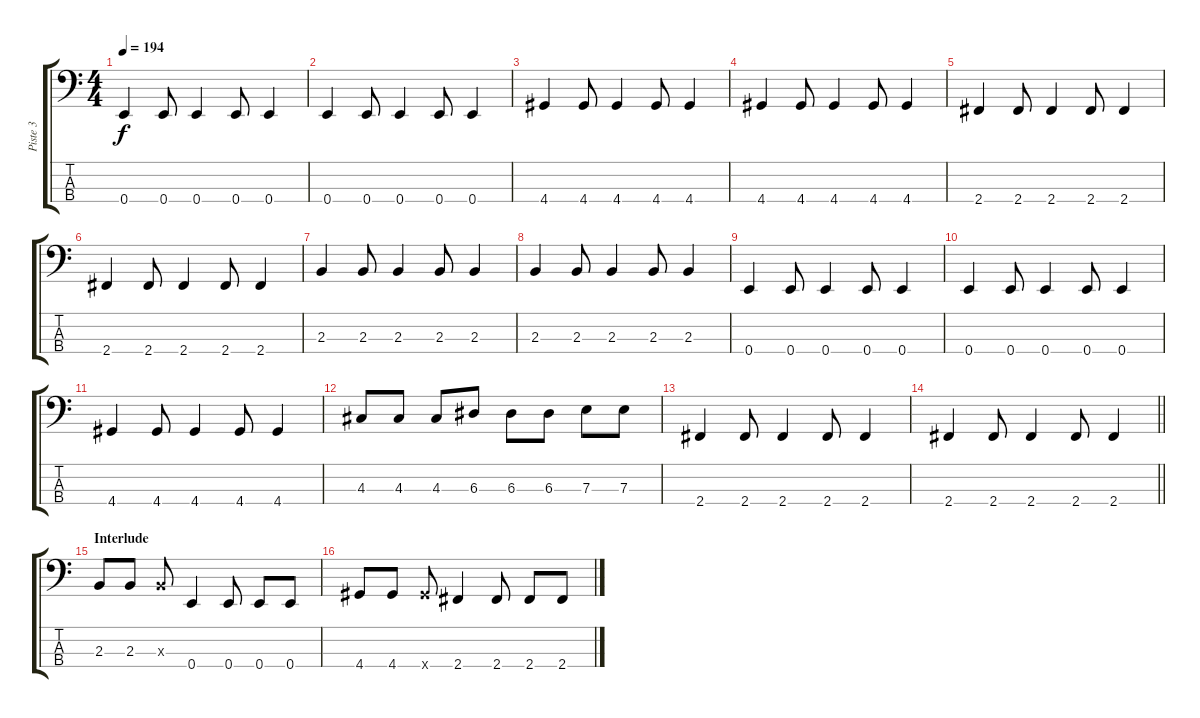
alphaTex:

\track ("Piste 3" "Piste 3") {instrument electricbasspick}
\staff {score tabs}
\tuning (G2 D2 A1 E1) {hide}
\ts (4 4)
\tempo 194
\clef f4
\ks c
0.4.4{dy f} 0.4.8 0.4.4 0.4.8 0.4.4 |
0.4.4 0.4.8 0.4.4 0.4.8 0.4.4 |
4.4.4 4.4.8 4.4.4 4.4.8 4.4.4 |
4.4.4 4.4.8 4.4.4 4.4.8 4.4.4 |
2.4.4 2.4.8 2.4.4 2.4.8 2.4.4 |
2.4.4 2.4.8 2.4.4 2.4.8 2.4.4 |
2.3.4 2.3.8 2.3.4 2.3.8 2.3.4 |
2.3.4 2.3.8 2.3.4 2.3.8 2.3.4 |
0.4.4 0.4.8 0.4.4 0.4.8 0.4.4 |
0.4.4 0.4.8 0.4.4 0.4.8 0.4.4 |
4.4.4 4.4.8 4.4.4 4.4.8 4.4.4 |
4.3.8 4.3.8 4.3.8 6.3.8 6.3.8 6.3.8 7.3.8 7.3.8 |
2.4.4 2.4.8 2.4.4 2.4.8 2.4.4 |
\barLineRight lightlight
2.4.4 2.4.8 2.4.4 2.4.8 2.4.4 |
\section ("" "Interlude")
2.3.8 2.3.8 2.3{x}.8 0.4.4 0.4.8 0.4.8 0.4.8 |
4.4.8 4.4.8 4.4{x}.8 2.4.4 2.4.8 2.4.8 2.4.8
